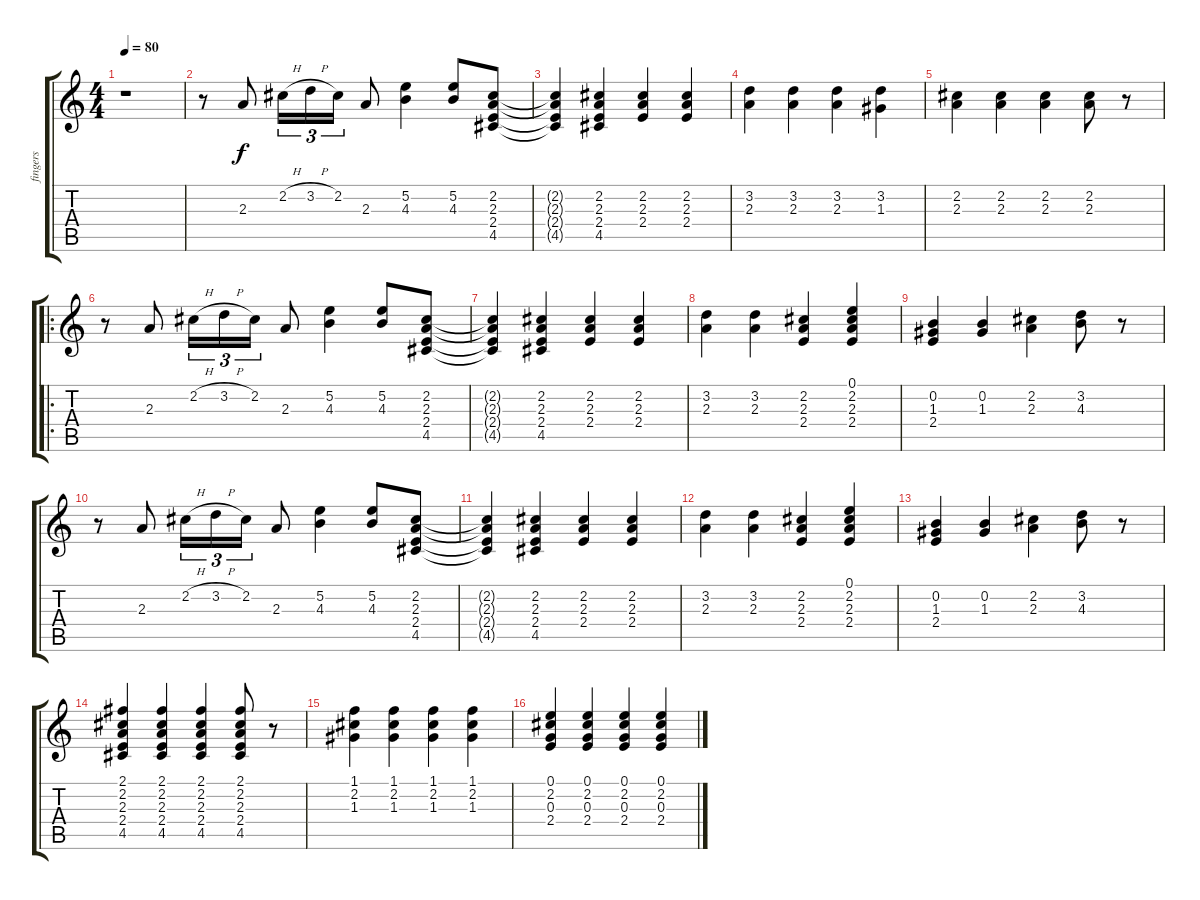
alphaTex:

\track ("fingers" "fingers") {instrument acousticguitarnylon}
\staff {score tabs}
\tuning (E4 B3 G3 D3 A2 E2) {hide}
\ts (4 4)
\tempo 80
\clef g2
\ks c
r.1{dy f instrument acousticguitarnylon} |
r.8 2.3.8 2.2{h}.16{tu (3 2)} 3.2{h}.16{tu (3 2)} 2.2.16{tu (3 2)} 2.3.8 (5.2 4.3).4 (5.2 4.3).8 (2.2 2.3 2.4 4.5).8 |
(2.2{t} 2.3{t} 2.4{t} 4.5{t}).4 (2.2 2.3 2.4 4.5).4 (2.2 2.3 2.4).4 (2.2 2.3 2.4).4 |
(3.2 2.3).4 (3.2 2.3).4 (3.2 2.3).4 (3.2 1.3).4 |
(2.2 2.3).4 (2.2 2.3).4 (2.2 2.3).4 (2.2 2.3).8 r.8 |
\ro
r.8 2.3.8 2.2{h}.16{tu (3 2)} 3.2{h}.16{tu (3 2)} 2.2.16{tu (3 2)} 2.3.8 (5.2 4.3).4 (5.2 4.3).8 (2.2 2.3 2.4 4.5).8 |
(2.2{t} 2.3{t} 2.4{t} 4.5{t}).4 (2.2 2.3 2.4 4.5).4 (2.2 2.3 2.4).4 (2.2 2.3 2.4).4 |
(3.2 2.3).4 (3.2 2.3).4 (2.2 2.3 2.4).4 (0.1 2.2 2.3 2.4).4 |
(0.2 1.3 2.4).4 (0.2 1.3).4 (2.2 2.3).4 (3.2 4.3).8 r.8 |
r.8 2.3.8 2.2{h}.16{tu (3 2)} 3.2{h}.16{tu (3 2)} 2.2.16{tu (3 2)} 2.3.8 (5.2 4.3).4 (5.2 4.3).8 (2.2 2.3 2.4 4.5).8 |
(2.2{t} 2.3{t} 2.4{t} 4.5{t}).4 (2.2 2.3 2.4 4.5).4 (2.2 2.3 2.4).4 (2.2 2.3 2.4).4 |
(3.2 2.3).4 (3.2 2.3).4 (2.2 2.3 2.4).4 (0.1 2.2 2.3 2.4).4 |
(0.2 1.3 2.4).4 (0.2 1.3).4 (2.2 2.3).4 (3.2 4.3).8 r.8 |
(2.1 2.2 2.3 2.4 4.5).4 (2.1 2.2 2.3 2.4 4.5).4 (2.1 2.2 2.3 2.4 4.5).4 (2.1 2.2 2.3 2.4 4.5).8 r.8 |
(1.1 2.2 1.3).4 (1.1 2.2 1.3).4 (1.1 2.2 1.3).4 (1.1 2.2 1.3).4 |
(0.1 2.2 0.3 2.4).4 (0.1 2.2 0.3 2.4).4 (0.1 2.2 0.3 2.4).4 (0.1 2.2 0.3 2.4).4
